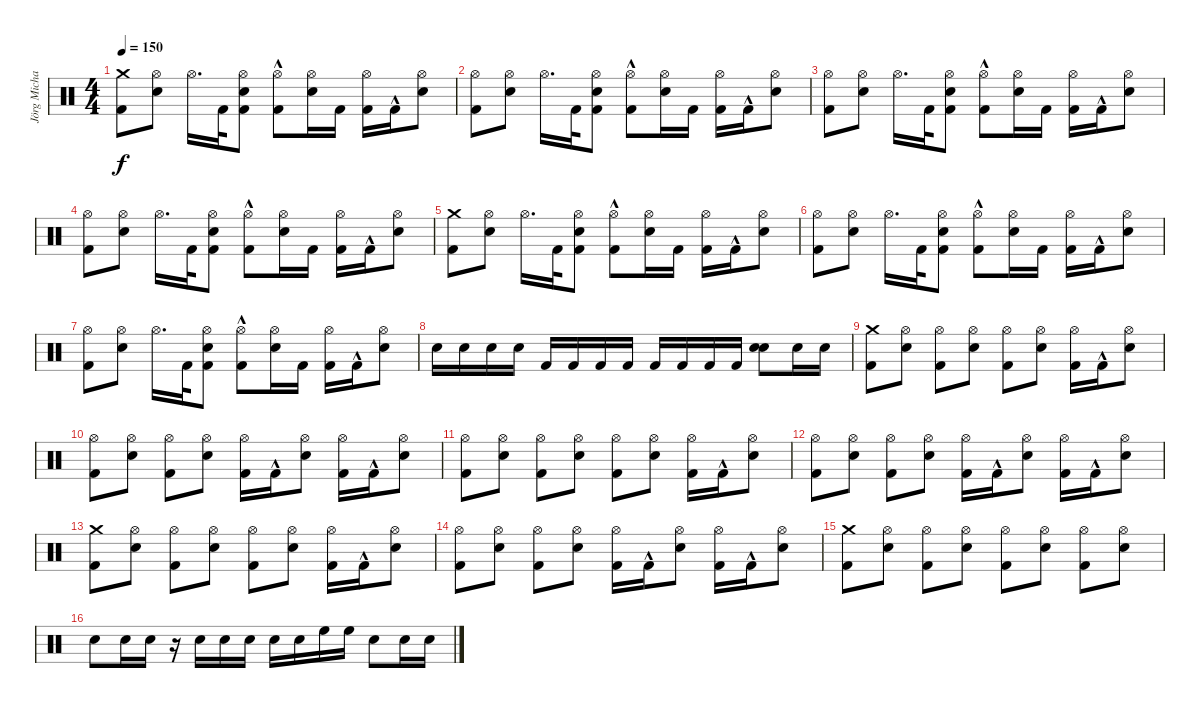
\track ("Jörg Michael" "Jörg Micha") {instrument percussion}
\staff {score}
\articulation defaults
\ts (4 4)
\tempo 150
\clef neutral
\ks c
("Kick (hit) 2" "Crash medium (hit)").8{dy f} ("Snare (hit) 2" "Hi-Hat (open)").8 "Hi-Hat (open)".16{d} "Kick (hit) 2".32 ("Kick (hit) 2" "Snare (hit) 2" "Hi-Hat (open)").8 ("Kick (hit) 2"{hac} "Hi-Hat (open)").8 ("Snare (hit) 2" "Hi-Hat (open)").16 "Kick (hit) 2".16 ("Kick (hit) 2" "Hi-Hat (open)").16 "Kick (hit) 2"{hac}.16 ("Snare (hit) 2" "Hi-Hat (open)").8 |
("Hi-Hat (open)" "Kick (hit) 2").8 ("Snare (hit) 2" "Hi-Hat (open)").8 "Hi-Hat (open)".16{d} "Kick (hit) 2".32 ("Kick (hit) 2" "Snare (hit) 2" "Hi-Hat (open)").8 ("Kick (hit) 2"{hac} "Hi-Hat (open)").8 ("Snare (hit) 2" "Hi-Hat (open)").16 "Kick (hit) 2".16 ("Kick (hit) 2" "Hi-Hat (open)").16 "Kick (hit) 2"{hac}.16 ("Snare (hit) 2" "Hi-Hat (open)").8 |
("Hi-Hat (open)" "Kick (hit) 2").8 ("Snare (hit) 2" "Hi-Hat (open)").8 "Hi-Hat (open)".16{d} "Kick (hit) 2".32 ("Kick (hit) 2" "Snare (hit) 2" "Hi-Hat (open)").8 ("Kick (hit) 2"{hac} "Hi-Hat (open)").8 ("Snare (hit) 2" "Hi-Hat (open)").16 "Kick (hit) 2".16 ("Kick (hit) 2" "Hi-Hat (open)").16 "Kick (hit) 2"{hac}.16 ("Snare (hit) 2" "Hi-Hat (open)").8 |
("Hi-Hat (open)" "Kick (hit) 2").8 ("Snare (hit) 2" "Hi-Hat (open)").8 "Hi-Hat (open)".16{d} "Kick (hit) 2".32 ("Kick (hit) 2" "Snare (hit) 2" "Hi-Hat (open)").8 ("Kick (hit) 2"{hac} "Hi-Hat (open)").8 ("Snare (hit) 2" "Hi-Hat (open)").16 "Kick (hit) 2".16 ("Kick (hit) 2" "Hi-Hat (open)").16 "Kick (hit) 2"{hac}.16 ("Snare (hit) 2" "Hi-Hat (open)").8 |
("Kick (hit) 2" "Crash medium (hit)").8 ("Snare (hit) 2" "Hi-Hat (open)").8 "Hi-Hat (open)".16{d} "Kick (hit) 2".32 ("Kick (hit) 2" "Snare (hit) 2" "Hi-Hat (open)").8 ("Kick (hit) 2"{hac} "Hi-Hat (open)").8 ("Snare (hit) 2" "Hi-Hat (open)").16 "Kick (hit) 2".16 ("Kick (hit) 2" "Hi-Hat (open)").16 "Kick (hit) 2"{hac}.16 ("Snare (hit) 2" "Hi-Hat (open)").8 |
("Hi-Hat (open)" "Kick (hit) 2").8 ("Snare (hit) 2" "Hi-Hat (open)").8 "Hi-Hat (open)".16{d} "Kick (hit) 2".32 ("Kick (hit) 2" "Snare (hit) 2" "Hi-Hat (open)").8 ("Kick (hit) 2"{hac} "Hi-Hat (open)").8 ("Snare (hit) 2" "Hi-Hat (open)").16 "Kick (hit) 2".16 ("Kick (hit) 2" "Hi-Hat (open)").16 "Kick (hit) 2"{hac}.16 ("Snare (hit) 2" "Hi-Hat (open)").8 |
("Hi-Hat (open)" "Kick (hit) 2").8 ("Snare (hit) 2" "Hi-Hat (open)").8 "Hi-Hat (open)".16{d} "Kick (hit) 2".32 ("Kick (hit) 2" "Snare (hit) 2" "Hi-Hat (open)").8 ("Kick (hit) 2"{hac} "Hi-Hat (open)").8 ("Snare (hit) 2" "Hi-Hat (open)").16 "Kick (hit) 2".16 ("Kick (hit) 2" "Hi-Hat (open)").16 "Kick (hit) 2"{hac}.16 ("Snare (hit) 2" "Hi-Hat (open)").8 |
"Snare (hit) 2".16 "Snare (hit) 2".16 "Snare (hit) 2".16 "Snare (hit) 2".16 "Kick (hit) 2".16 "Kick (hit) 2".16 "Kick (hit) 2".16 "Kick (hit) 2".16 "Kick (hit) 2".16 "Kick (hit) 2".16 "Kick (hit) 2".16 "Kick (hit) 2".16 ("Snare (hit) 2" "Snare (hit) 2").8 "Snare (hit) 2".16 "Snare (hit) 2".16 |
("Kick (hit) 2" "Crash medium (hit)").8 ("Snare (hit) 2" "Hi-Hat (open)").8 ("Kick (hit) 2" "Hi-Hat (open)").8 ("Snare (hit) 2" "Hi-Hat (open)").8 ("Kick (hit) 2" "Hi-Hat (open)").8 ("Snare (hit) 2" "Hi-Hat (open)").8 ("Kick (hit) 2" "Hi-Hat (open)").16 "Kick (hit) 2"{hac}.16 ("Snare (hit) 2" "Hi-Hat (open)").8 |
("Kick (hit) 2" "Hi-Hat (open)").8 ("Snare (hit) 2" "Hi-Hat (open)").8 ("Kick (hit) 2" "Hi-Hat (open)").8 ("Snare (hit) 2" "Hi-Hat (open)").8 ("Kick (hit) 2" "Hi-Hat (open)").16 "Kick (hit) 2"{hac}.16 ("Snare (hit) 2" "Hi-Hat (open)").8 ("Kick (hit) 2" "Hi-Hat (open)").16 "Kick (hit) 2"{hac}.16 ("Snare (hit) 2" "Hi-Hat (open)").8 |
("Hi-Hat (open)" "Kick (hit) 2").8 ("Snare (hit) 2" "Hi-Hat (open)").8 ("Kick (hit) 2" "Hi-Hat (open)").8 ("Snare (hit) 2" "Hi-Hat (open)").8 ("Kick (hit) 2" "Hi-Hat (open)").8 ("Snare (hit) 2" "Hi-Hat (open)").8 ("Kick (hit) 2" "Hi-Hat (open)").16 "Kick (hit) 2"{hac}.16 ("Snare (hit) 2" "Hi-Hat (open)").8 |
("Kick (hit) 2" "Hi-Hat (open)").8 ("Snare (hit) 2" "Hi-Hat (open)").8 ("Kick (hit) 2" "Hi-Hat (open)").8 ("Snare (hit) 2" "Hi-Hat (open)").8 ("Kick (hit) 2" "Hi-Hat (open)").16 "Kick (hit) 2"{hac}.16 ("Snare (hit) 2" "Hi-Hat (open)").8 ("Kick (hit) 2" "Hi-Hat (open)").16 "Kick (hit) 2"{hac}.16 ("Snare (hit) 2" "Hi-Hat (open)").8 |
("Kick (hit) 2" "Crash medium (hit)").8 ("Snare (hit) 2" "Hi-Hat (open)").8 ("Kick (hit) 2" "Hi-Hat (open)").8 ("Snare (hit) 2" "Hi-Hat (open)").8 ("Kick (hit) 2" "Hi-Hat (open)").8 ("Snare (hit) 2" "Hi-Hat (open)").8 ("Kick (hit) 2" "Hi-Hat (open)").16 "Kick (hit) 2"{hac}.16 ("Snare (hit) 2" "Hi-Hat (open)").8 |
("Kick (hit) 2" "Hi-Hat (open)").8 ("Snare (hit) 2" "Hi-Hat (open)").8 ("Kick (hit) 2" "Hi-Hat (open)").8 ("Snare (hit) 2" "Hi-Hat (open)").8 ("Kick (hit) 2" "Hi-Hat (open)").16 "Kick (hit) 2"{hac}.16 ("Snare (hit) 2" "Hi-Hat (open)").8 ("Kick (hit) 2" "Hi-Hat (open)").16 "Kick (hit) 2"{hac}.16 ("Snare (hit) 2" "Hi-Hat (open)").8 |
("Kick (hit) 2" "Crash medium (hit)").8 ("Snare (hit) 2" "Hi-Hat (open)").8 ("Kick (hit) 2" "Hi-Hat (open)").8 ("Snare (hit) 2" "Hi-Hat (open)").8 ("Kick (hit) 2" "Hi-Hat (open)").8 ("Snare (hit) 2" "Hi-Hat (open)").8 ("Kick (hit) 2" "Hi-Hat (open)").8 ("Snare (hit) 2" "Hi-Hat (open)").8 |
"Snare (hit) 2".8 "Snare (hit) 2".16 "Snare (hit) 2".16 r.16 "Snare (hit) 2".16 "Snare (hit) 2".16 "Snare (hit) 2".16 "Snare (hit) 2".16 "Snare (hit) 2".16 "High Floor Tom (hit)".16 "High Floor Tom (hit)".16 "Snare (hit) 2".8 "Snare (hit) 2".16 "Snare (hit) 2".16
